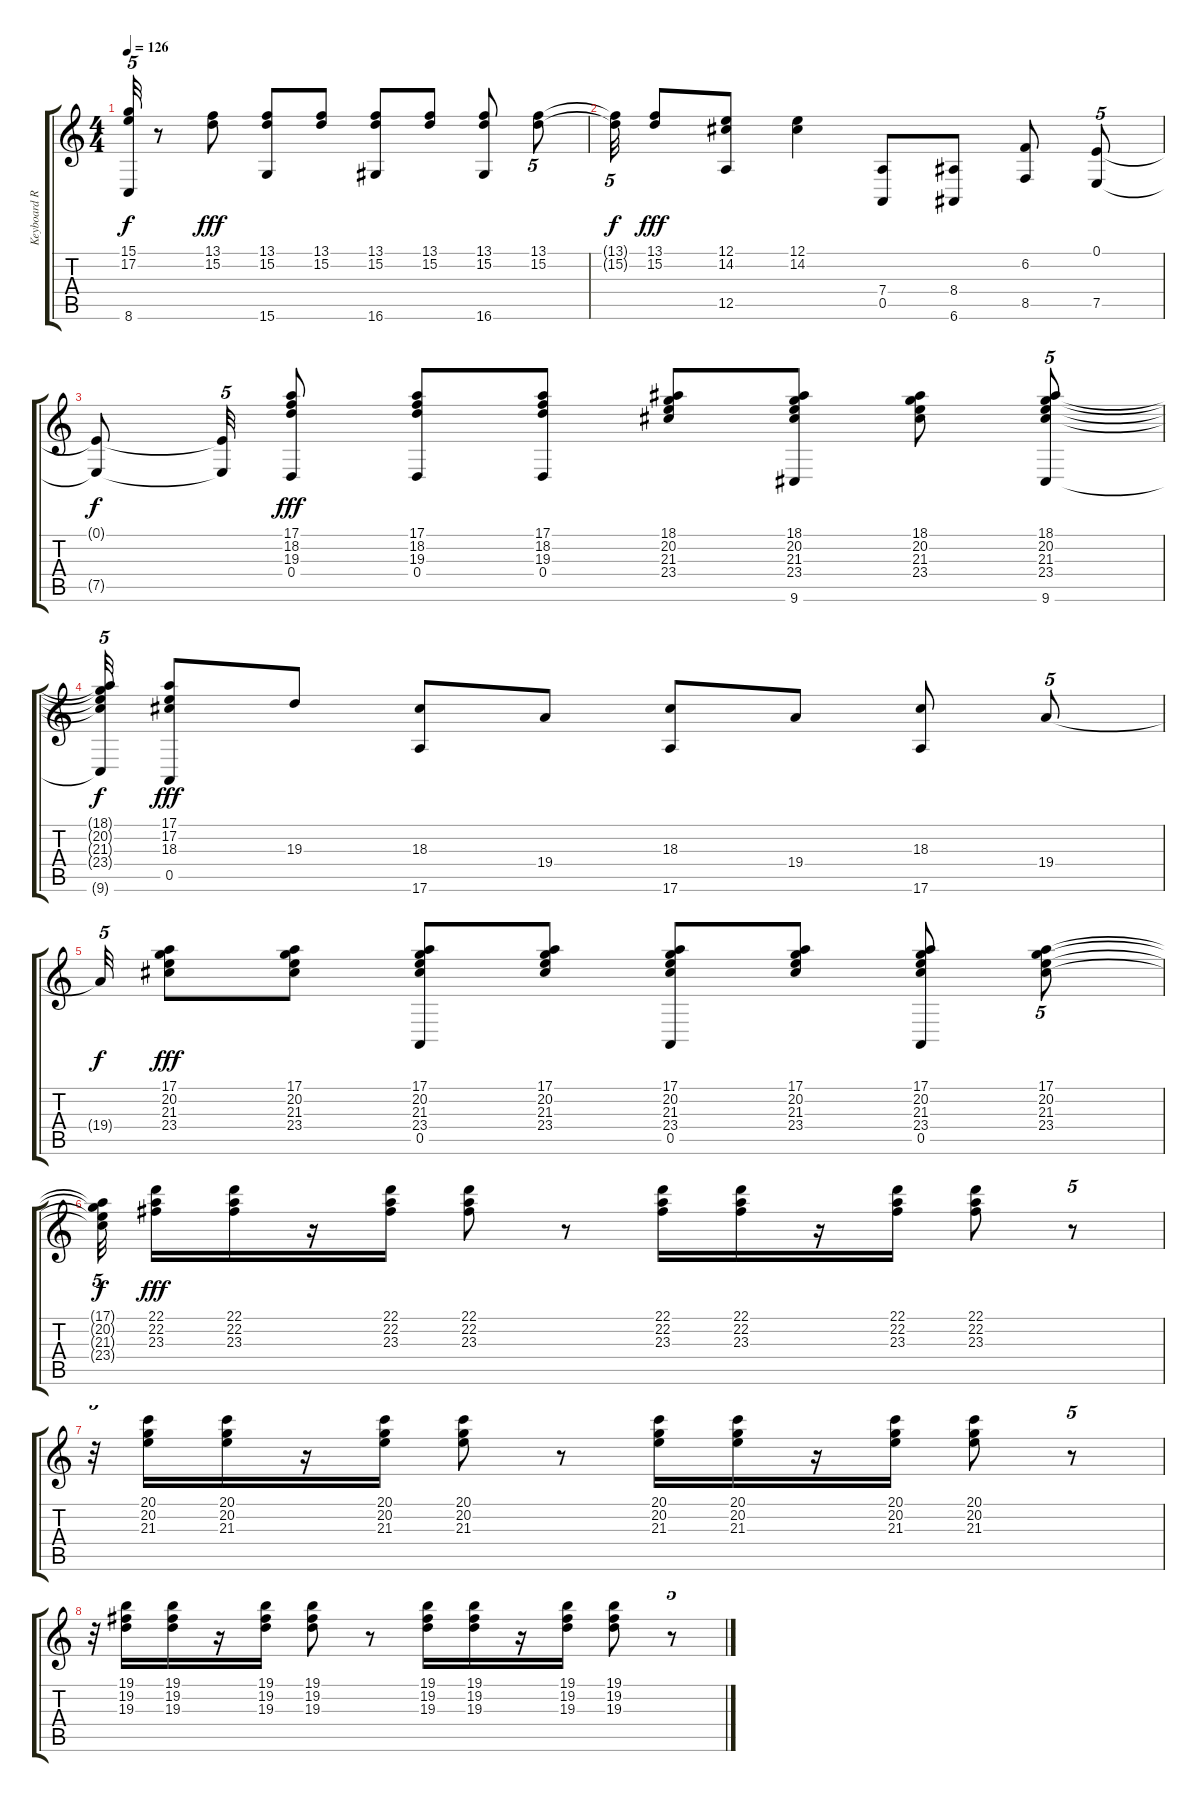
\track ("Keyboard R" "Keyboard R") {instrument brightacousticpiano}
\staff {score tabs}
\tuning (E4 B3 G3 D3 A2 E2) {hide}
\ts (4 4)
\tempo 126
\clef g2
\ks c
(15.1{t} 17.2{t} 8.6{t}).32{tu (5 4) dy f} r.8 (13.1 15.2).8{dy fff} (13.1 15.2 15.6).8 (13.1 15.2).8 (13.1 15.2 16.6).8 (13.1 15.2).8 (13.1 15.2 16.6).8 (13.1 15.2).8{tu (5 4)} |
(13.1{t} 15.2{t}).32{tu (5 4) dy f} (13.1 15.2).8{dy fff} (12.1 14.2 12.5).8 (12.1 14.2).4 (7.4 0.5).8 (8.4 6.6).8 (6.2 8.5).8 (0.1 7.5).8{tu (5 4)} |
(0.1{t} 7.5{t}).8{dy f} (0.1{t} 7.5{t}).32{tu (5 4)} (17.1 18.2 19.3 0.4).8{dy fff} (17.1 18.2 19.3 0.4).8 (17.1 18.2 19.3 0.4).8 (18.1 20.2 21.3 23.4).8 (18.1 20.2 21.3 23.4 9.6).8 (18.1 20.2 21.3 23.4).8 (18.1 20.2 21.3 23.4 9.6).8{tu (5 4)} |
(18.1{t} 20.2{t} 21.3{t} 23.4{t} 9.6{t}).32{tu (5 4) dy f} (17.1 17.2 18.3 0.5).8{dy fff} 19.3.8 (18.3 17.6).8 19.4.8 (18.3 17.6).8 19.4.8 (18.3 17.6).8 19.4.8{tu (5 4)} |
19.4{t}.32{tu (5 4) dy f} (17.1 20.2 21.3 23.4).8{dy fff} (17.1 20.2 21.3 23.4).8 (17.1 20.2 21.3 23.4 0.5).8 (17.1 20.2 21.3 23.4).8 (17.1 20.2 21.3 23.4 0.5).8 (17.1 20.2 21.3 23.4).8 (17.1 20.2 21.3 23.4 0.5).8 (17.1 20.2 21.3 23.4).8{tu (5 4)} |
(17.1{t} 20.2{t} 21.3{t} 23.4{t}).32{tu (5 4) dy f beam splitsecondary} (22.1 22.2 23.3).16{dy fff} (22.1 22.2 23.3).16 r.16 (22.1 22.2 23.3).16 (22.1 22.2 23.3).8 r.8 (22.1 22.2 23.3).16 (22.1 22.2 23.3).16 r.16 (22.1 22.2 23.3).16 (22.1 22.2 23.3).8 r.8{tu (5 4)} |
r.32{tu (5 4)} (20.1 20.2 21.3).16 (20.1 20.2 21.3).16 r.16 (20.1 20.2 21.3).16 (20.1 20.2 21.3).8 r.8 (20.1 20.2 21.3).16 (20.1 20.2 21.3).16 r.16 (20.1 20.2 21.3).16 (20.1 20.2 21.3).8 r.8{tu (5 4)} |
r.32{tu (5 4)} (19.1 19.2 19.3).16 (19.1 19.2 19.3).16 r.16 (19.1 19.2 19.3).16 (19.1 19.2 19.3).8 r.8 (19.1 19.2 19.3).16 (19.1 19.2 19.3).16 r.16 (19.1 19.2 19.3).16 (19.1 19.2 19.3).8 r.8{tu (5 4)}
